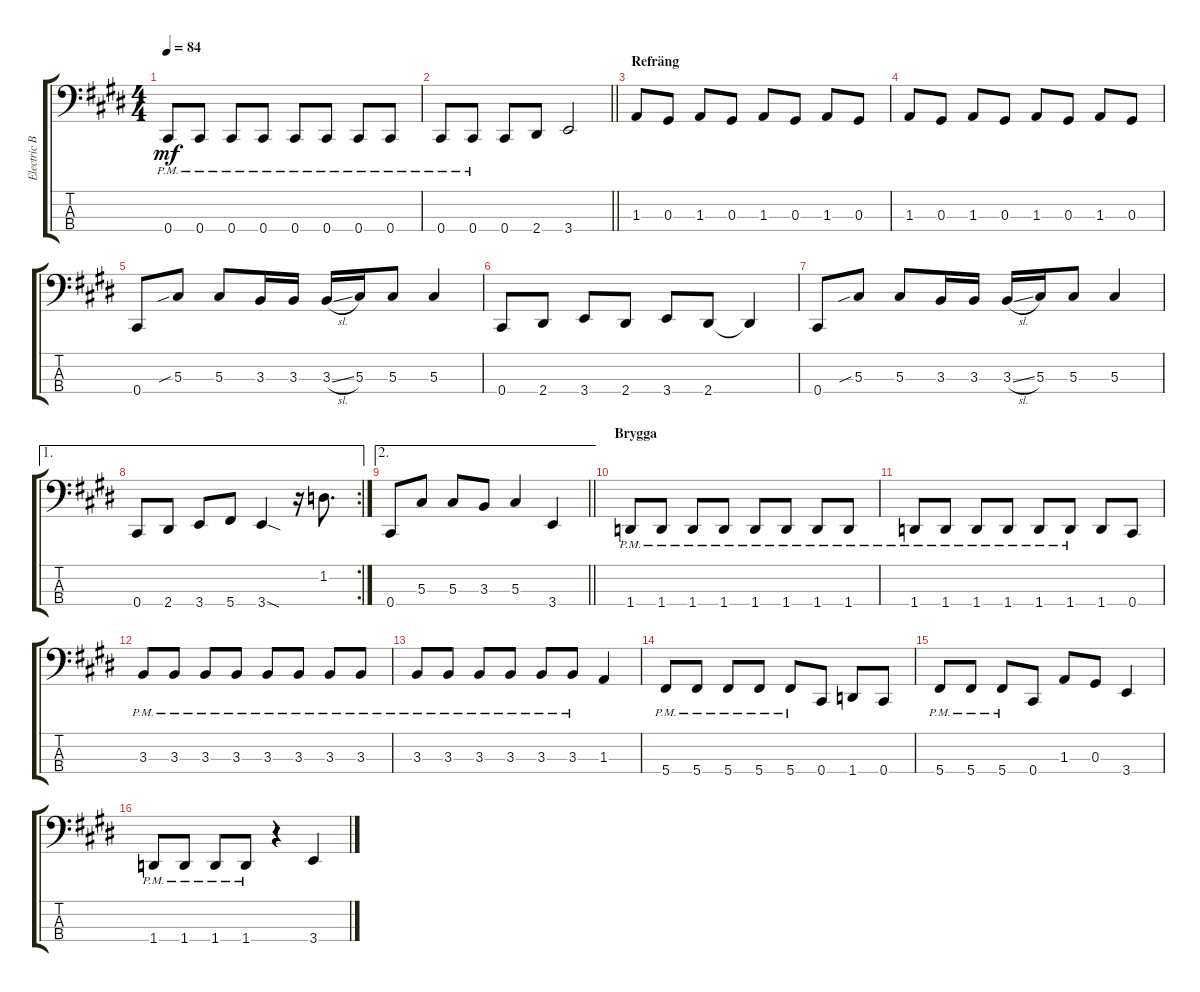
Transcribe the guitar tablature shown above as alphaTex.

\track ("Electric Bass" "Electric B") {instrument electricbassfinger}
\staff {score tabs}
\tuning (Gb2 Db2 Ab1 Db1) {hide}
\ts (4 4)
\tempo 84
\clef f4
\ks c#minor
0.4{pm}.8{dy mf} 0.4{pm}.8 0.4{pm}.8 0.4{pm}.8 0.4{pm}.8 0.4{pm}.8 0.4{pm}.8 0.4{pm}.8 |
\barLineRight lightlight
0.4{pm}.8 0.4{pm}.8 0.4.8 2.4.8 3.4.2 |
\section ("" "Refräng")
1.3.8 0.3.8 1.3.8 0.3.8 1.3.8 0.3.8 1.3.8 0.3.8 |
1.3.8 0.3.8 1.3.8 0.3.8 1.3.8 0.3.8 1.3.8 0.3.8 |
0.4.8 5.3{sib}.8 5.3.8 3.3.16 3.3.16 3.3{sl}.16 5.3.16 5.3.8 5.3.4 |
0.4.8 2.4.8 3.4.8 2.4.8 3.4.8 2.4.8 2.4{t}.4 |
0.4.8 5.3{sib}.8 5.3.8 3.3.16 3.3.16 3.3{sl}.16 5.3.16 5.3.8 5.3.4 |
\ae 1
\rc 2
0.4.8 2.4.8 3.4.8 5.4.8 3.4{sod}.4 r.16 1.2.8{d} |
\ae 2
\barLineRight lightlight
0.4.8 5.3.8 5.3.8 3.3.8 5.3.4 3.4.4 |
\section ("" "Brygga")
1.4{pm}.8 1.4{pm}.8 1.4{pm}.8 1.4{pm}.8 1.4{pm}.8 1.4{pm}.8 1.4{pm}.8 1.4{pm}.8 |
1.4{pm}.8 1.4{pm}.8 1.4{pm}.8 1.4{pm}.8 1.4{pm}.8 1.4{pm}.8 1.4.8 0.4.8 |
3.3{pm}.8 3.3{pm}.8 3.3{pm}.8 3.3{pm}.8 3.3{pm}.8 3.3{pm}.8 3.3{pm}.8 3.3{pm}.8 |
3.3{pm}.8 3.3{pm}.8 3.3{pm}.8 3.3{pm}.8 3.3{pm}.8 3.3{pm}.8 1.3.4 |
5.4{pm}.8 5.4{pm}.8 5.4{pm}.8 5.4{pm}.8 5.4{pm}.8 0.4.8 1.4.8 0.4.8 |
5.4{pm}.8 5.4{pm}.8 5.4{pm}.8 0.4.8 1.3.8 0.3.8 3.4.4 |
1.4{pm}.8 1.4{pm}.8 1.4{pm}.8 1.4{pm}.8 r.4 3.4.4
